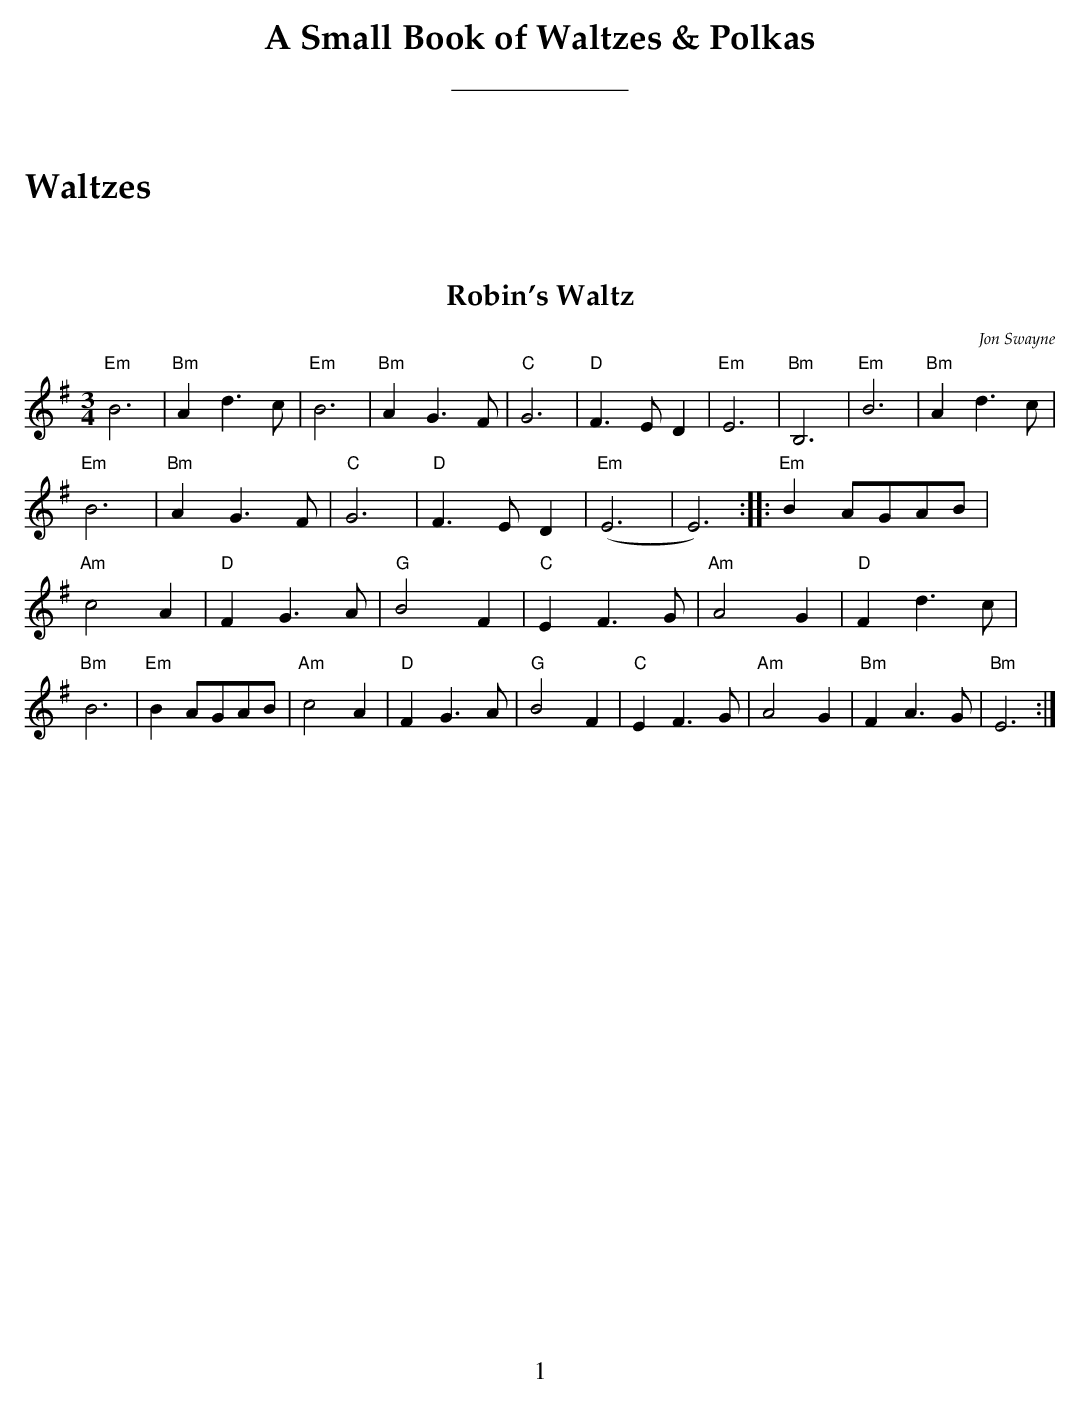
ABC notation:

X:1
T:Robin's Waltz
M:3/4
L:1/4
C:Jon Swayne
K:Em
"Em"B3 | "Bm" Ad>c | "Em" B3 | "Bm" AG>F | "C" G3 | "D" F>ED |
"Em" E3 | "Bm" B,3 | "Em"B3 | "Bm" Ad>c | "Em" B3 | "Bm" AG>F |
"C" G3 | "D" F>ED | "Em" (E3 | E3) :: "Em" B A/G/A/B/ | "Am" c2 A |
"D" FG>A | "G" B2 F | "C" EF>G | "Am" A2 G | "D" Fd>c | "Bm" B3 |
"Em" B A/G/A/B/ | "Am" c2 A | "D" FG>A | "G" B2 F | "C" EF>G | "Am" A2 G |
"Bm" FA>G | "Bm" E3 :|
